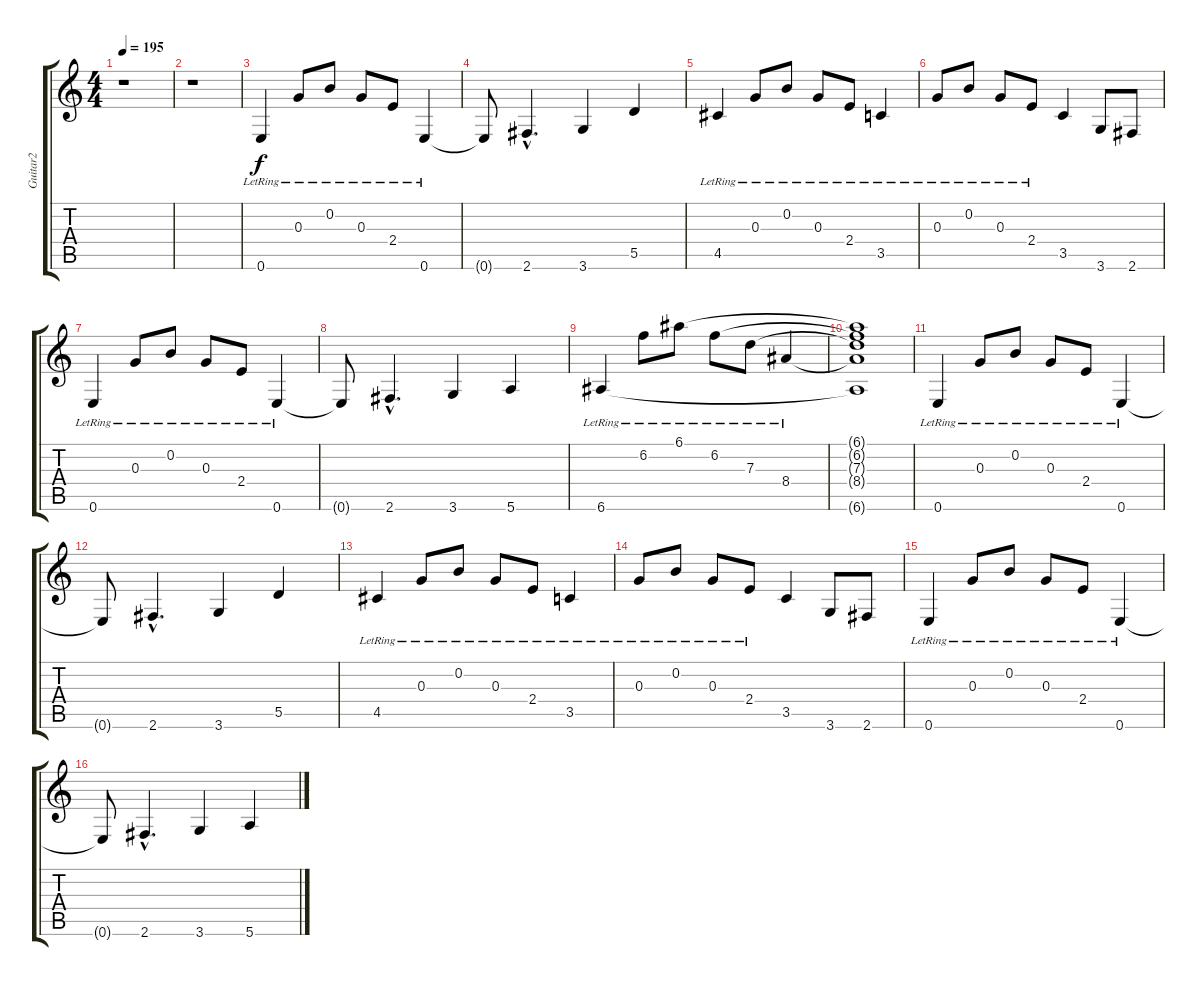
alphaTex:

\track ("Guitar2" "Guitar2") {instrument distortionguitar}
\staff {score tabs}
\tuning (E4 B3 G3 D3 A2 E2) {hide}
\ts (4 4)
\tempo 195
\clef g2
\ks c
r.1{dy f} |
r.1 |
0.6{lr}.4{volume 9 balance 8 instrument electricguitarclean} 0.3{lr}.8 0.2{lr}.8 0.3{lr}.8 2.4{lr}.8 0.6{lr}.4 |
0.6{t}.8 2.6{hac}.4{d} 3.6.4 5.5.4 |
4.5{lr}.4 0.3{lr}.8 0.2{lr}.8 0.3{lr}.8 2.4{lr}.8 3.5{lr}.4 |
0.3{lr}.8 0.2{lr}.8 0.3{lr}.8 2.4{lr}.8 3.5.4 3.6.8 2.6.8 |
0.6{lr}.4{volume 9 balance 8 instrument electricguitarclean} 0.3{lr}.8 0.2{lr}.8 0.3{lr}.8 2.4{lr}.8 0.6{lr}.4 |
0.6{t}.8 2.6{hac}.4{d} 3.6.4 5.6.4 |
6.6{lr}.4 6.2{lr}.8 6.1{lr}.8 6.2{lr}.8 7.3{lr}.8 8.4{lr}.4 |
(6.1{t} 6.2{t} 7.3{t} 8.4{t} 6.6{t}).1 |
0.6{lr}.4{volume 9 balance 8 instrument electricguitarclean} 0.3{lr}.8 0.2{lr}.8 0.3{lr}.8 2.4{lr}.8 0.6{lr}.4 |
0.6{t}.8 2.6{hac}.4{d} 3.6.4 5.5.4 |
4.5{lr}.4 0.3{lr}.8 0.2{lr}.8 0.3{lr}.8 2.4{lr}.8 3.5{lr}.4 |
0.3{lr}.8 0.2{lr}.8 0.3{lr}.8 2.4{lr}.8 3.5.4 3.6.8 2.6.8 |
0.6{lr}.4{volume 9 balance 8 instrument electricguitarclean} 0.3{lr}.8 0.2{lr}.8 0.3{lr}.8 2.4{lr}.8 0.6{lr}.4 |
0.6{t}.8 2.6{hac}.4{d} 3.6.4 5.6.4
